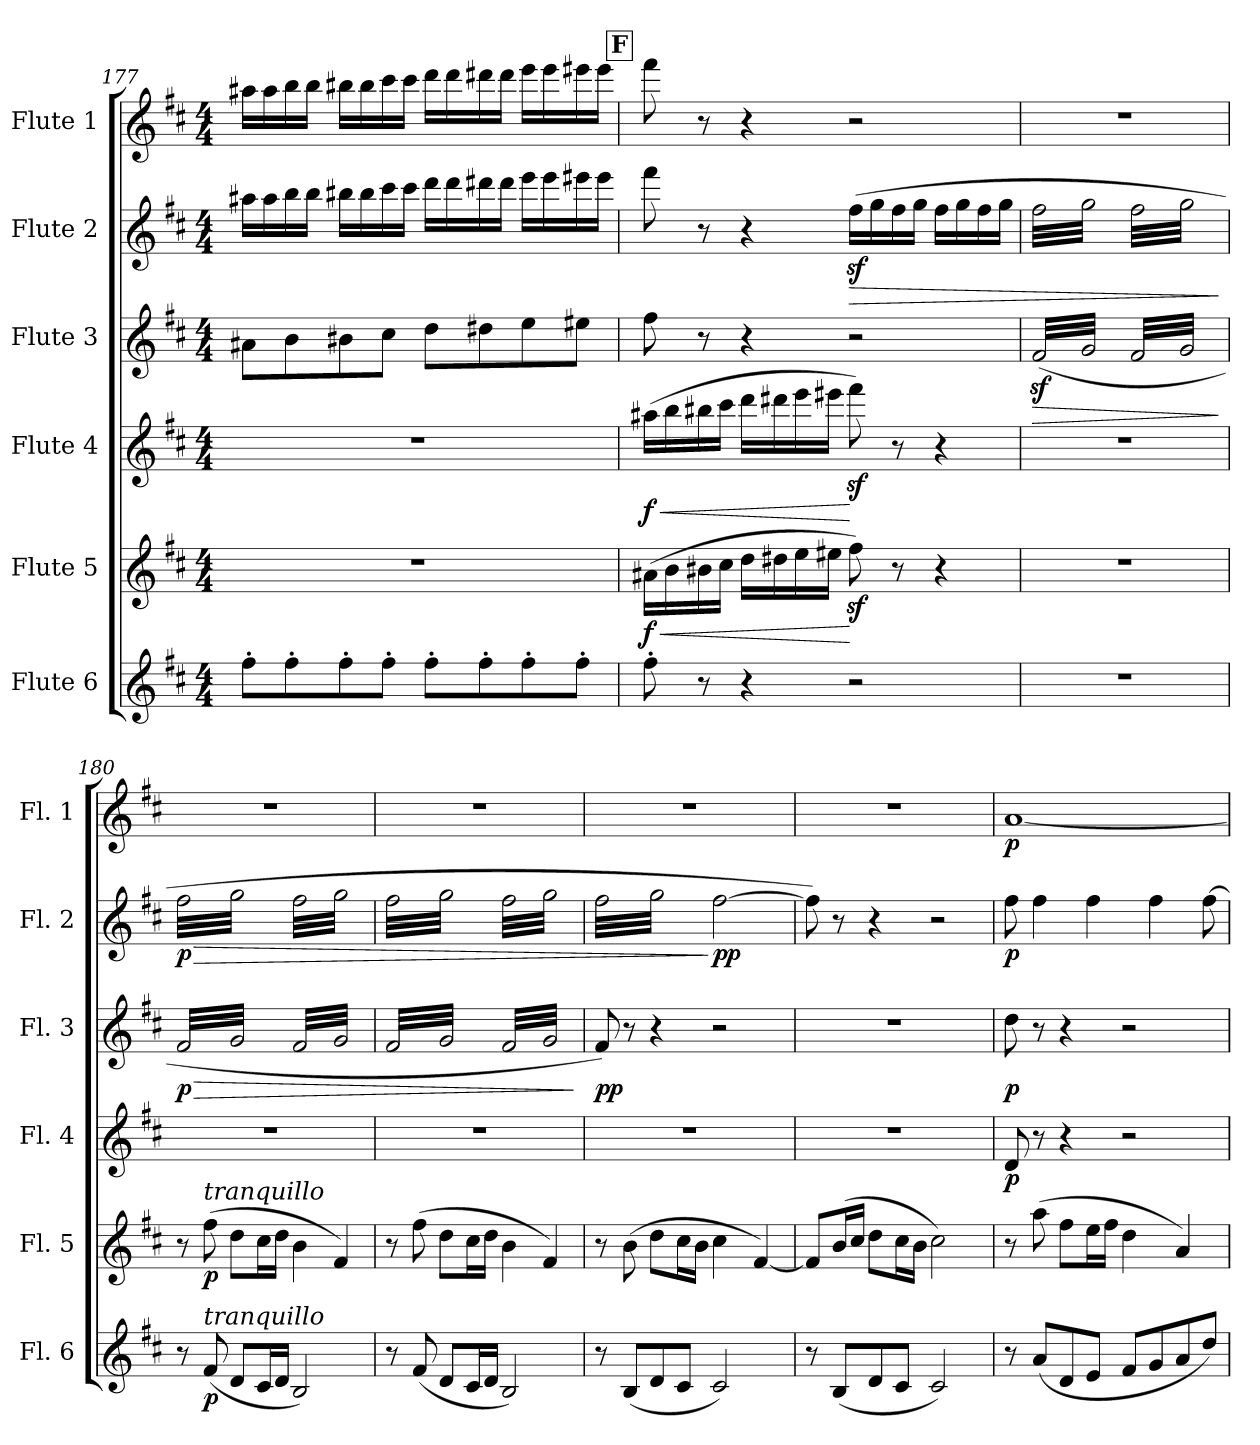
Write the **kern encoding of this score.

**kern	**dynam	**kern	**dynam	**kern	**dynam	**kern	**dynam	**kern	**dynam	**kern	**dynam
*part6	*part6	*part5	*part5	*part4	*part4	*part3	*part3	*part2	*part2	*part1	*part1
*staff6	*staff6	*staff5	*staff5	*staff4	*staff4	*staff3	*staff3	*staff2	*staff2	*staff1	*staff1
*I"Flute 6	*	*I"Flute 5	*	*I"Flute 4	*	*I"Flute 3	*	*I"Flute 2	*	*I"Flute 1	*
*I'Fl. 6	*	*I'Fl. 5	*	*I'Fl. 4	*	*I'Fl. 3	*	*I'Fl. 2	*	*I'Fl. 1	*
*clefG2	*	*clefG2	*	*clefG2	*	*clefG2	*	*clefG2	*	*clefG2	*
*k[f#c#]	*	*k[f#c#]	*	*k[f#c#]	*	*k[f#c#]	*	*k[f#c#]	*	*k[f#c#]	*
*M4/4	*	*M4/4	*	*M4/4	*	*M4/4	*	*M4/4	*	*M4/4	*
=177	=177	=177	=177	=177	=177	=177	=177	=177	=177	=177	=177
8ff#'\L	.	1r	.	1r	.	8a#X\L	.	16aa#X\LL	.	16aa#X\LL	.
.	.	.	.	.	.	.	.	16aa#\	.	16aa#\	.
8ff#'\	.	.	.	.	.	8b\	.	16bb\	.	16bb\	.
.	.	.	.	.	.	.	.	16bb\JJ	.	16bb\JJ	.
8ff#'\	.	.	.	.	.	8b#X\	.	16bb#X\LL	.	16bb#X\LL	.
.	.	.	.	.	.	.	.	16bb#\	.	16bb#\	.
8ff#'\J	.	.	.	.	.	8cc#\J	.	16ccc#\	.	16ccc#\	.
.	.	.	.	.	.	.	.	16ccc#\JJ	.	16ccc#\JJ	.
8ff#'\L	.	.	.	.	.	8dd\L	.	16ddd\LL	.	16ddd\LL	.
.	.	.	.	.	.	.	.	16ddd\	.	16ddd\	.
8ff#'\	.	.	.	.	.	8dd#X\	.	16ddd#X\	.	16ddd#X\	.
.	.	.	.	.	.	.	.	16ddd#\JJ	.	16ddd#\JJ	.
8ff#'\	.	.	.	.	.	8ee\	.	16eee\LL	.	16eee\LL	.
.	.	.	.	.	.	.	.	16eee\	.	16eee\	.
8ff#'\J	.	.	.	.	.	8ee#X\J	.	16eee#X\	.	16eee#X\	.
.	.	.	.	.	.	.	.	16eee#\JJ	.	16eee#\JJ	.
!!LO:LB:g=z
!!LO:REH:place=s1:a:B:fs=14:t=F
=178	=178	=178	=178	=178	=178	=178	=178	=178	=178	=178	=178
!	!	!	!LO:HP:b	!	!LO:HP:b	!	!	!	!	!	!
!	!	!	!LO:DY:n=1:b	!	!LO:DY:n=1:b	!	!	!	!	!	!
8ff#'\	.	(>16a#X\LL	< f	(>16aa#X\LL	< f	8ff#\	.	8fff#\	.	8fff#\	.
.	.	16b\	.	16bb\	.	.	.	.	.	.	.
8r	.	16b#X\	.	16bb#X\	.	8r	.	8r	.	8r	.
.	.	16cc#\JJ	.	16ccc#\JJ	.	.	.	.	.	.	.
4r	.	16dd\LL	.	16ddd\LL	.	4r	.	4r	.	4r	.
.	.	16dd#X\	.	16ddd#X\	.	.	.	.	.	.	.
.	.	16ee\	.	16eee\	.	.	.	.	.	.	.
.	.	16ee#X\JJ	.	16eee#X\JJ	.	.	.	.	.	.	.
!	!	!	!	!	!	!	!	!	!LO:HP:b	!	!
2r	.	8ff#z<\)	[	8fff#z<\)	[	2r	.	(>16ff#z<\LL	>	2r	.
.	.	.	.	.	.	.	.	16gg\	.	.	.
.	.	8r	.	8r	.	.	.	16ff#\	.	.	.
.	.	.	.	.	.	.	.	16gg\JJ	.	.	.
.	.	4r	.	4r	.	.	.	16ff#\LL	.	.	.
.	.	.	.	.	.	.	.	16gg\	.	.	.
.	.	.	.	.	.	.	.	16ff#\	.	.	.
.	.	.	.	.	.	.	.	16gg\JJ	.	.	.
=179	=179	=179	=179	=179	=179	=179	=179	=179	=179	=179	=179
!	!	!	!	!	!	!	!LO:HP:b	!	!	!	!
*	*	*	*	*	*	*tremolo	*	*	*	*	*
*	*	*	*	*	*	*	*	*tremolo	*	*	*
1r	.	1r	.	1r	.	(>32f#z</LLL	>	32ff#\LLL	.	1r	.
.	.	.	.	.	.	32g/	.	32gg\	.	.	.
.	.	.	.	.	.	32f#z</	.	32ff#\	.	.	.
.	.	.	.	.	.	32g/	.	32gg\	.	.	.
.	.	.	.	.	.	32f#z</	.	32ff#\	.	.	.
.	.	.	.	.	.	32g/	.	32gg\	.	.	.
.	.	.	.	.	.	32f#z</	.	32ff#\	.	.	.
.	.	.	.	.	.	32g/	.	32gg\	.	.	.
.	.	.	.	.	.	32f#z</	.	32ff#\	.	.	.
.	.	.	.	.	.	32g/	.	32gg\	.	.	.
.	.	.	.	.	.	32f#z</	.	32ff#\	.	.	.
.	.	.	.	.	.	32g/	.	32gg\	.	.	.
.	.	.	.	.	.	32f#z</	.	32ff#\	.	.	.
.	.	.	.	.	.	32g/	.	32gg\	.	.	.
.	.	.	.	.	.	32f#z</	.	32ff#\	.	.	.
.	.	.	.	.	.	32g/JJJ	.	32gg\JJJ	.	.	.
.	.	.	.	.	.	32f#/LLL	.	32ff#\LLL	.	.	.
.	.	.	.	.	.	32g/	.	32gg\	.	.	.
.	.	.	.	.	.	32f#/	.	32ff#\	.	.	.
.	.	.	.	.	.	32g/	.	32gg\	.	.	.
.	.	.	.	.	.	32f#/	.	32ff#\	.	.	.
.	.	.	.	.	.	32g/	.	32gg\	.	.	.
.	.	.	.	.	.	32f#/	.	32ff#\	.	.	.
.	.	.	.	.	.	32g/	.	32gg\	.	.	.
.	.	.	.	.	.	32f#/	.	32ff#\	.	.	.
.	.	.	.	.	.	32g/	.	32gg\	.	.	.
.	.	.	.	.	.	32f#/	.	32ff#\	.	.	.
.	.	.	.	.	.	32g/	.	32gg\	.	.	.
.	.	.	.	.	.	32f#/	.	32ff#\	.	.	.
.	.	.	.	.	.	32g/	.	32gg\	.	.	.
.	.	.	.	.	.	32f#/	.	32ff#\	.	.	.
.	.	.	.	.	.	32g/JJJ	.	32gg\JJJ	.	.	.
.	.	.	.	.	.	.	]	.	]	.	.
=180	=180	=180	=180	=180	=180	=180	=180	=180	=180	=180	=180
!	!	!	!	!	!	!	!LO:HP:b	!	!LO:HP:b	!	!
!	!	!	!	!	!	!	!LO:DY:n=1:b	!	!LO:DY:n=1:b	!	!
8r	.	8r	.	1r	.	32f#/LLL	> p	32ff#\LLL	> p	1r	.
.	.	.	.	.	.	32g/	.	32gg\	.	.	.
.	.	.	.	.	.	32f#/	.	32ff#\	.	.	.
.	.	.	.	.	.	32g/	.	32gg\	.	.	.
!	!	!LO:TX:a:i:t=tranquillo	!	!	!	!	!	!	!	!	!
!LO:TX:a:i:t=tranquillo	!	!	!	!	!	!	!	!	!	!	!
!	!LO:DY:b	!	!LO:DY:b	!	!	!	!	!	!	!	!
(<8f#/	p	(>8ff#\	p	.	.	32f#/	.	32ff#\	.	.	.
.	.	.	.	.	.	32g/	.	32gg\	.	.	.
.	.	.	.	.	.	32f#/	.	32ff#\	.	.	.
.	.	.	.	.	.	32g/	.	32gg\	.	.	.
8d/L	.	8dd\L	.	.	.	32f#/	.	32ff#\	.	.	.
.	.	.	.	.	.	32g/	.	32gg\	.	.	.
.	.	.	.	.	.	32f#/	.	32ff#\	.	.	.
.	.	.	.	.	.	32g/	.	32gg\	.	.	.
16c#/L	.	16cc#\L	.	.	.	32f#/	.	32ff#\	.	.	.
.	.	.	.	.	.	32g/	.	32gg\	.	.	.
16d/JJ	.	16dd\JJ	.	.	.	32f#/	.	32ff#\	.	.	.
.	.	.	.	.	.	32g/JJJ	.	32gg\JJJ	.	.	.
2B/)	.	4b\	.	.	.	32f#/LLL	.	32ff#\LLL	.	.	.
.	.	.	.	.	.	32g/	.	32gg\	.	.	.
.	.	.	.	.	.	32f#/	.	32ff#\	.	.	.
.	.	.	.	.	.	32g/	.	32gg\	.	.	.
.	.	.	.	.	.	32f#/	.	32ff#\	.	.	.
.	.	.	.	.	.	32g/	.	32gg\	.	.	.
.	.	.	.	.	.	32f#/	.	32ff#\	.	.	.
.	.	.	.	.	.	32g/	.	32gg\	.	.	.
.	.	4f#/)	.	.	.	32f#/	.	32ff#\	.	.	.
.	.	.	.	.	.	32g/	.	32gg\	.	.	.
.	.	.	.	.	.	32f#/	.	32ff#\	.	.	.
.	.	.	.	.	.	32g/	.	32gg\	.	.	.
.	.	.	.	.	.	32f#/	.	32ff#\	.	.	.
.	.	.	.	.	.	32g/	.	32gg\	.	.	.
.	.	.	.	.	.	32f#/	.	32ff#\	.	.	.
.	.	.	.	.	.	32g/JJJ	.	32gg\JJJ	.	.	.
=181	=181	=181	=181	=181	=181	=181	=181	=181	=181	=181	=181
8r	.	8r	.	1r	.	32f#/LLL	.	32ff#\LLL	.	1r	.
.	.	.	.	.	.	32g/	.	32gg\	.	.	.
.	.	.	.	.	.	32f#/	.	32ff#\	.	.	.
.	.	.	.	.	.	32g/	.	32gg\	.	.	.
(<8f#/	.	(>8ff#\	.	.	.	32f#/	.	32ff#\	.	.	.
.	.	.	.	.	.	32g/	.	32gg\	.	.	.
.	.	.	.	.	.	32f#/	.	32ff#\	.	.	.
.	.	.	.	.	.	32g/	.	32gg\	.	.	.
8d/L	.	8dd\L	.	.	.	32f#/	.	32ff#\	.	.	.
.	.	.	.	.	.	32g/	.	32gg\	.	.	.
.	.	.	.	.	.	32f#/	.	32ff#\	.	.	.
.	.	.	.	.	.	32g/	.	32gg\	.	.	.
16c#/L	.	16cc#\L	.	.	.	32f#/	.	32ff#\	.	.	.
.	.	.	.	.	.	32g/	.	32gg\	.	.	.
16d/JJ	.	16dd\JJ	.	.	.	32f#/	.	32ff#\	.	.	.
.	.	.	.	.	.	32g/JJJ	.	32gg\JJJ	.	.	.
2B/)	.	4b\	.	.	.	32f#/LLL	.	32ff#\LLL	.	.	.
.	.	.	.	.	.	32g/	.	32gg\	.	.	.
.	.	.	.	.	.	32f#/	.	32ff#\	.	.	.
.	.	.	.	.	.	32g/	.	32gg\	.	.	.
.	.	.	.	.	.	32f#/	.	32ff#\	.	.	.
.	.	.	.	.	.	32g/	.	32gg\	.	.	.
.	.	.	.	.	.	32f#/	.	32ff#\	.	.	.
.	.	.	.	.	.	32g/	.	32gg\	.	.	.
.	.	4f#/)	.	.	.	32f#/	.	32ff#\	.	.	.
.	.	.	.	.	.	32g/	.	32gg\	.	.	.
.	.	.	.	.	.	32f#/	.	32ff#\	.	.	.
.	.	.	.	.	.	32g/	.	32gg\	.	.	.
.	.	.	.	.	.	32f#/	.	32ff#\	.	.	.
.	.	.	.	.	.	32g/	.	32gg\	.	.	.
.	.	.	.	.	.	32f#/	.	32ff#\	.	.	.
.	.	.	.	.	.	32g/JJJ	.	32gg\JJJ	.	.	.
*	*	*	*	*	*	*Xtremolo	*	*	*	*	*
.	.	.	.	.	.	.	]	.	.	.	.
=182	=182	=182	=182	=182	=182	=182	=182	=182	=182	=182	=182
!	!	!	!	!	!	!	!LO:DY:b	!	!	!	!
8r	.	8r	.	1r	.	8f#/)	pp	32ff#\LLL	.	1r	.
.	.	.	.	.	.	.	.	32gg\	.	.	.
.	.	.	.	.	.	.	.	32ff#\	.	.	.
.	.	.	.	.	.	.	.	32gg\	.	.	.
(<8B/L	.	(>8b\	.	.	.	8r	.	32ff#\	.	.	.
.	.	.	.	.	.	.	.	32gg\	.	.	.
.	.	.	.	.	.	.	.	32ff#\	.	.	.
.	.	.	.	.	.	.	.	32gg\	.	.	.
8d/	.	8dd\L	.	.	.	4r	.	32ff#\	.	.	.
.	.	.	.	.	.	.	.	32gg\	.	.	.
.	.	.	.	.	.	.	.	32ff#\	.	.	.
.	.	.	.	.	.	.	.	32gg\	.	.	.
8c#/J	.	16cc#\L	.	.	.	.	.	32ff#\	.	.	.
.	.	.	.	.	.	.	.	32gg\	.	.	.
.	.	16b\JJ	.	.	.	.	.	32ff#\	.	.	.
.	.	.	.	.	.	.	.	32gg\JJJ	.	.	.
*	*	*	*	*	*	*	*	*Xtremolo	*	*	*
!	!	!	!	!	!	!	!	!	!LO:DY:n=1:b	!	!
2c#/)	.	4cc#\	.	.	.	2r	.	[2ff#\	] pp	.	.
.	.	.	.	.	.	.	.	.	.	.	.
.	.	.	.	.	.	.	.	.	.	.	.
.	.	.	.	.	.	.	.	.	.	.	.
.	.	.	.	.	.	.	.	.	.	.	.
.	.	.	.	.	.	.	.	.	.	.	.
.	.	.	.	.	.	.	.	.	.	.	.
.	.	.	.	.	.	.	.	.	.	.	.
.	.	[4f#/)	.	.	.	.	.	.	.	.	.
!!LO:PB:g=z
=183	=183	=183	=183	=183	=183	=183	=183	=183	=183	=183	=183
8r	.	8f#/L]	.	1r	.	1r	.	8ff#\])	.	1r	.
(<8B/L	.	(>16b/L	.	.	.	.	.	8r	.	.	.
.	.	16cc#/JJ	.	.	.	.	.	.	.	.	.
8d/	.	8dd\L	.	.	.	.	.	4r	.	.	.
8c#/J	.	16cc#\L	.	.	.	.	.	.	.	.	.
.	.	16b\JJ	.	.	.	.	.	.	.	.	.
2c#/)	.	2cc#\)	.	.	.	.	.	2r	.	.	.
=184	=184	=184	=184	=184	=184	=184	=184	=184	=184	=184	=184
!	!	!	!	!	!LO:DY:b	!	!LO:DY:b	!	!LO:DY:b	!	!LO:DY:b
8r	.	8r	.	8d/	p	8dd\	p	8ff#\	p	[1a	p
(<8a/L	.	(>8aa\	.	8r	.	8r	.	4ff#\	.	.	.
8d/	.	8ff#\L	.	4r	.	4r	.	.	.	.	.
8e/J	.	16ee\L	.	.	.	.	.	4ff#\	.	.	.
.	.	16ff#\JJ	.	.	.	.	.	.	.	.	.
8f#/L	.	4dd\	.	2r	.	2r	.	.	.	.	.
8g/	.	.	.	.	.	.	.	4ff#\	.	.	.
8a/	.	4a/)	.	.	.	.	.	.	.	.	.
8dd/J)	.	.	.	.	.	.	.	[8ff#\	.	.	.
=	=	=	=	=	=	=	=	=	=	=	=
*-	*-	*-	*-	*-	*-	*-	*-	*-	*-	*-	*-
